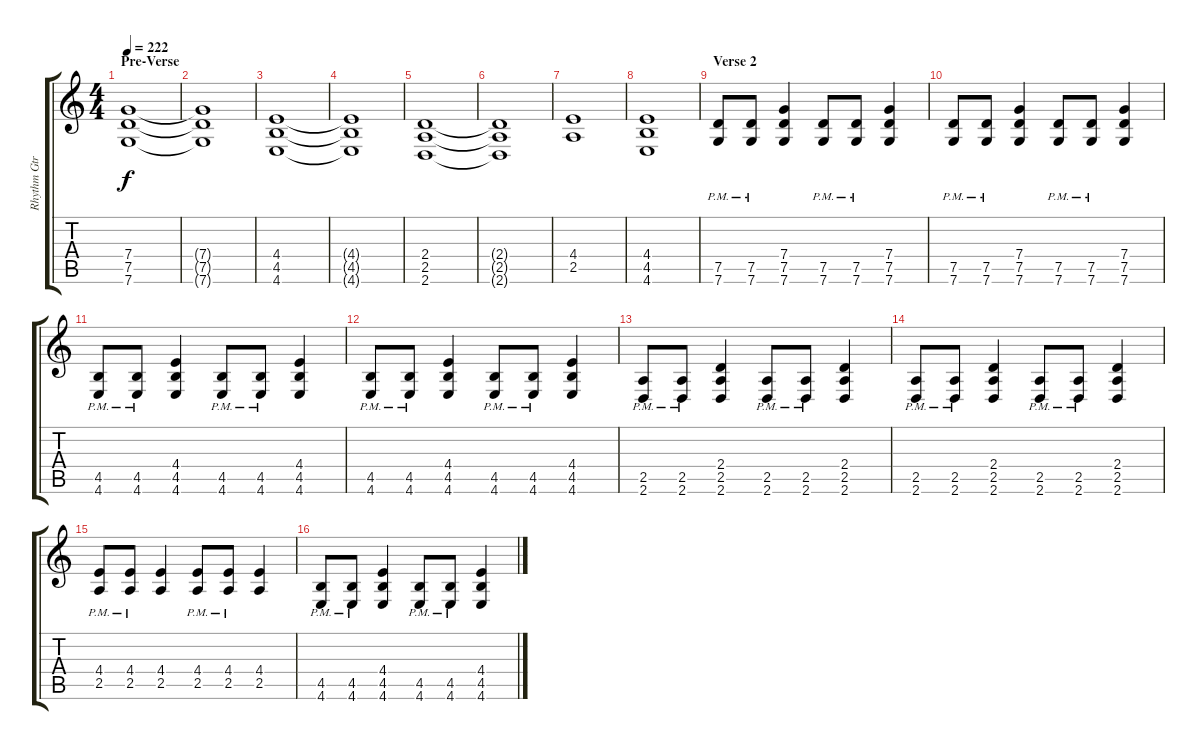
\track ("Rhythm Gtr. Drop C" "Rhythm Gtr") {instrument distortionguitar}
\staff {score tabs}
\tuning (D4 A3 F3 C3 G2 C2) {hide}
\ts (4 4)
\section ("" "Pre-Verse")
\tempo 222
\clef g2
\ks c
(7.4 7.5 7.6).1{dy f} |
(7.4{t} 7.5{t} 7.6{t}).1 |
(4.4 4.5 4.6).1 |
(4.4{t} 4.5{t} 4.6{t}).1 |
(2.4 2.5 2.6).1 |
(2.4{t} 2.5{t} 2.6{t}).1 |
(4.4 2.5).1 |
(4.4 4.5 4.6).1 |
\section ("" "Verse 2")
(7.5{pm} 7.6{pm}).8 (7.5{pm} 7.6{pm}).8 (7.4 7.5 7.6).4 (7.5{pm} 7.6{pm}).8 (7.5{pm} 7.6{pm}).8 (7.4 7.5 7.6).4 |
(7.5{pm} 7.6{pm}).8 (7.5{pm} 7.6{pm}).8 (7.4 7.5 7.6).4 (7.5{pm} 7.6{pm}).8 (7.5{pm} 7.6{pm}).8 (7.4 7.5 7.6).4 |
(4.5{pm} 4.6{pm}).8 (4.5{pm} 4.6{pm}).8 (4.4 4.5 4.6).4 (4.5{pm} 4.6{pm}).8 (4.5{pm} 4.6{pm}).8 (4.4 4.5 4.6).4 |
(4.5{pm} 4.6{pm}).8 (4.5{pm} 4.6{pm}).8 (4.4 4.5 4.6).4 (4.5{pm} 4.6{pm}).8 (4.5{pm} 4.6{pm}).8 (4.4 4.5 4.6).4 |
(2.5{pm} 2.6{pm}).8 (2.5{pm} 2.6{pm}).8 (2.4 2.5 2.6).4 (2.5{pm} 2.6{pm}).8 (2.5{pm} 2.6{pm}).8 (2.4 2.5 2.6).4 |
(2.5{pm} 2.6{pm}).8 (2.5{pm} 2.6{pm}).8 (2.4 2.5 2.6).4 (2.5{pm} 2.6{pm}).8 (2.5{pm} 2.6{pm}).8 (2.4 2.5 2.6).4 |
(4.4{pm} 2.5{pm}).8 (4.4{pm} 2.5{pm}).8 (4.4 2.5).4 (4.4{pm} 2.5{pm}).8 (4.4{pm} 2.5{pm}).8 (4.4 2.5).4 |
(4.5{pm} 4.6{pm}).8 (4.5{pm} 4.6{pm}).8 (4.4 4.5 4.6).4 (4.5{pm} 4.6{pm}).8 (4.5{pm} 4.6{pm}).8 (4.4 4.5 4.6).4
